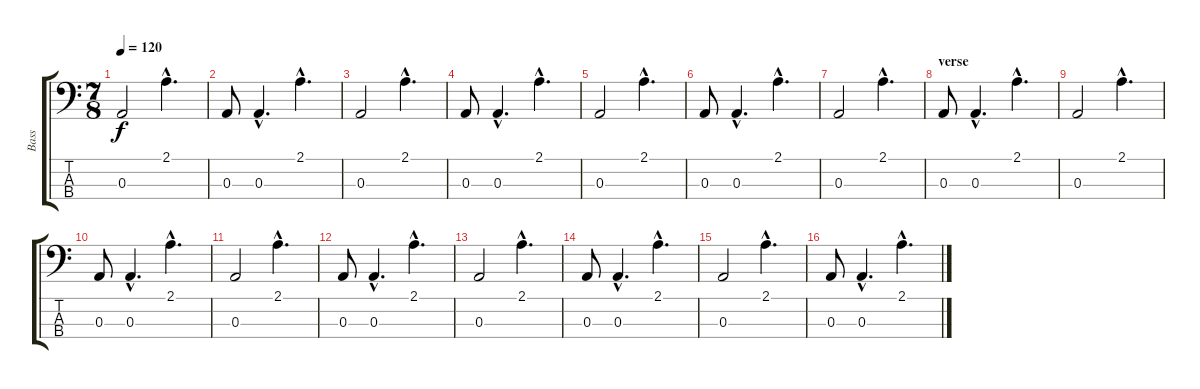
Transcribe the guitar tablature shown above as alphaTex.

\track ("Bass" "Bass") {instrument electricbassfinger}
\staff {score tabs}
\tuning (G2 D2 A1 E1) {hide}
\ts (7 8)
\tempo 120
\clef f4
\ks c
0.3.2{dy f} 2.1{hac}.4{d} |
0.3.8 0.3{hac}.4{d} 2.1{hac}.4{d} |
0.3.2 2.1{hac}.4{d} |
0.3.8 0.3{hac}.4{d} 2.1{hac}.4{d} |
0.3.2 2.1{hac}.4{d} |
0.3.8 0.3{hac}.4{d} 2.1{hac}.4{d} |
0.3.2 2.1{hac}.4{d} |
\section ("" "verse")
0.3.8 0.3{hac}.4{d} 2.1{hac}.4{d} |
0.3.2 2.1{hac}.4{d} |
0.3.8 0.3{hac}.4{d} 2.1{hac}.4{d} |
0.3.2 2.1{hac}.4{d} |
0.3.8 0.3{hac}.4{d} 2.1{hac}.4{d} |
0.3.2 2.1{hac}.4{d} |
0.3.8 0.3{hac}.4{d} 2.1{hac}.4{d} |
0.3.2 2.1{hac}.4{d} |
0.3.8 0.3{hac}.4{d} 2.1{hac}.4{d}
